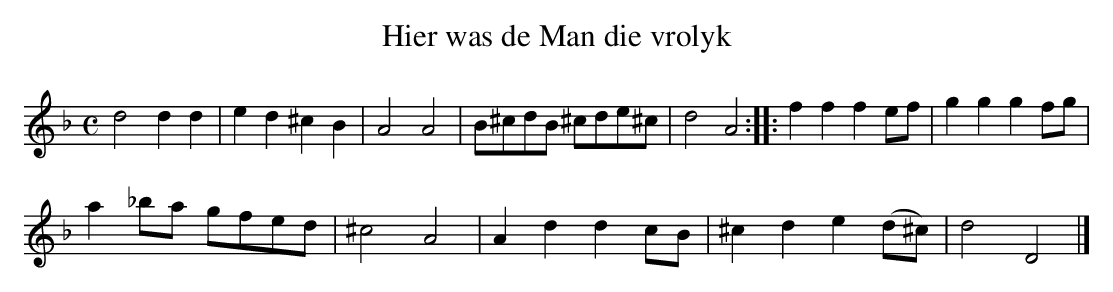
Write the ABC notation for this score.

X:1
T:Hier was de Man die vrolyk
M:C
K:Dmin
d4d2d2|e2d2^c2B2|A4A4|B^cdB ^cde^c|d4A4:||:f2f2f2ef|g2g2g2fg|
a2_ba gfed|^c4A4|A2d2d2cB|^c2d2e2(d^c)|d4D4|]
